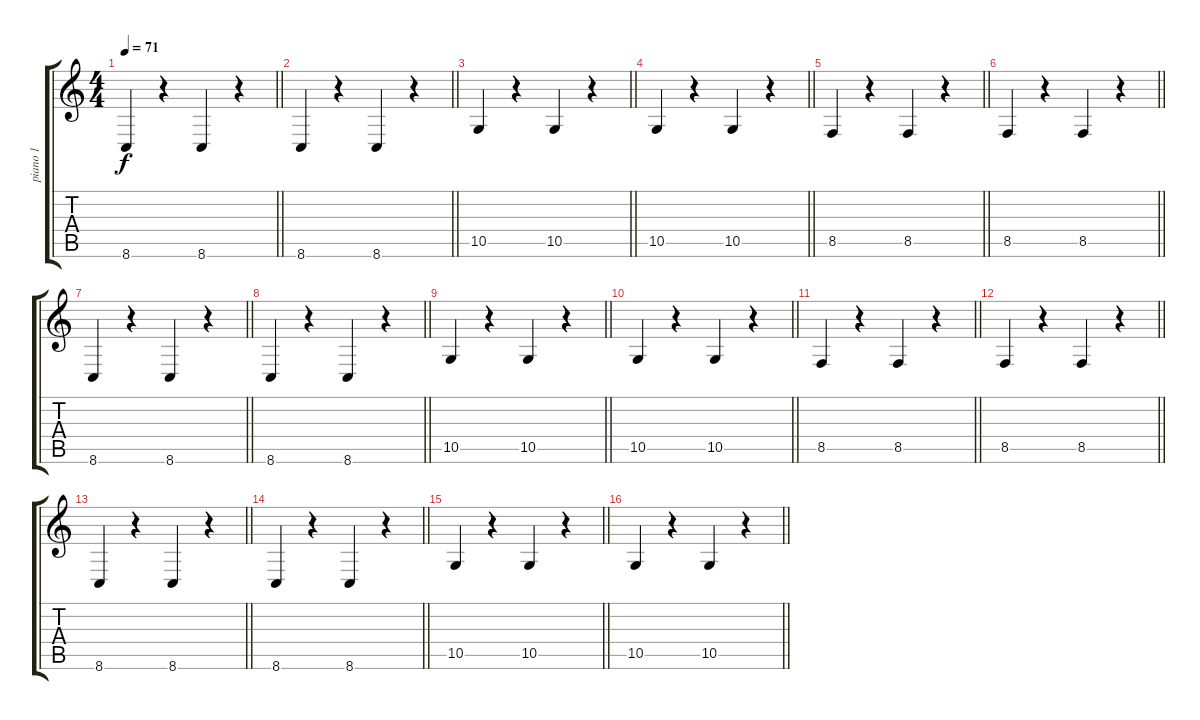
\track ("piano 1" "piano 1") {instrument acousticgrandpiano}
\staff {score tabs}
\tuning (E4 B3 G3 D3 A2 E2) {hide}
\ts (4 4)
\tempo 71
\clef g2
\barLineRight lightlight
\ks c
8.6.4{dy f} r.4 8.6.4 r.4 |
\barLineRight lightlight
8.6.4 r.4 8.6.4 r.4 |
\barLineRight lightlight
10.5.4 r.4 10.5.4 r.4 |
\barLineRight lightlight
10.5.4 r.4 10.5.4 r.4 |
\barLineRight lightlight
8.5.4 r.4 8.5.4 r.4 |
\barLineRight lightlight
8.5.4 r.4 8.5.4 r.4 |
\barLineRight lightlight
8.6.4 r.4 8.6.4 r.4 |
\barLineRight lightlight
8.6.4 r.4 8.6.4 r.4 |
\barLineRight lightlight
10.5.4 r.4 10.5.4 r.4 |
\barLineRight lightlight
10.5.4 r.4 10.5.4 r.4 |
\barLineRight lightlight
8.5.4 r.4 8.5.4 r.4 |
\barLineRight lightlight
8.5.4 r.4 8.5.4 r.4 |
\barLineRight lightlight
8.6.4 r.4 8.6.4 r.4 |
\barLineRight lightlight
8.6.4 r.4 8.6.4 r.4 |
\barLineRight lightlight
10.5.4 r.4 10.5.4 r.4 |
\barLineRight lightlight
10.5.4 r.4 10.5.4 r.4
